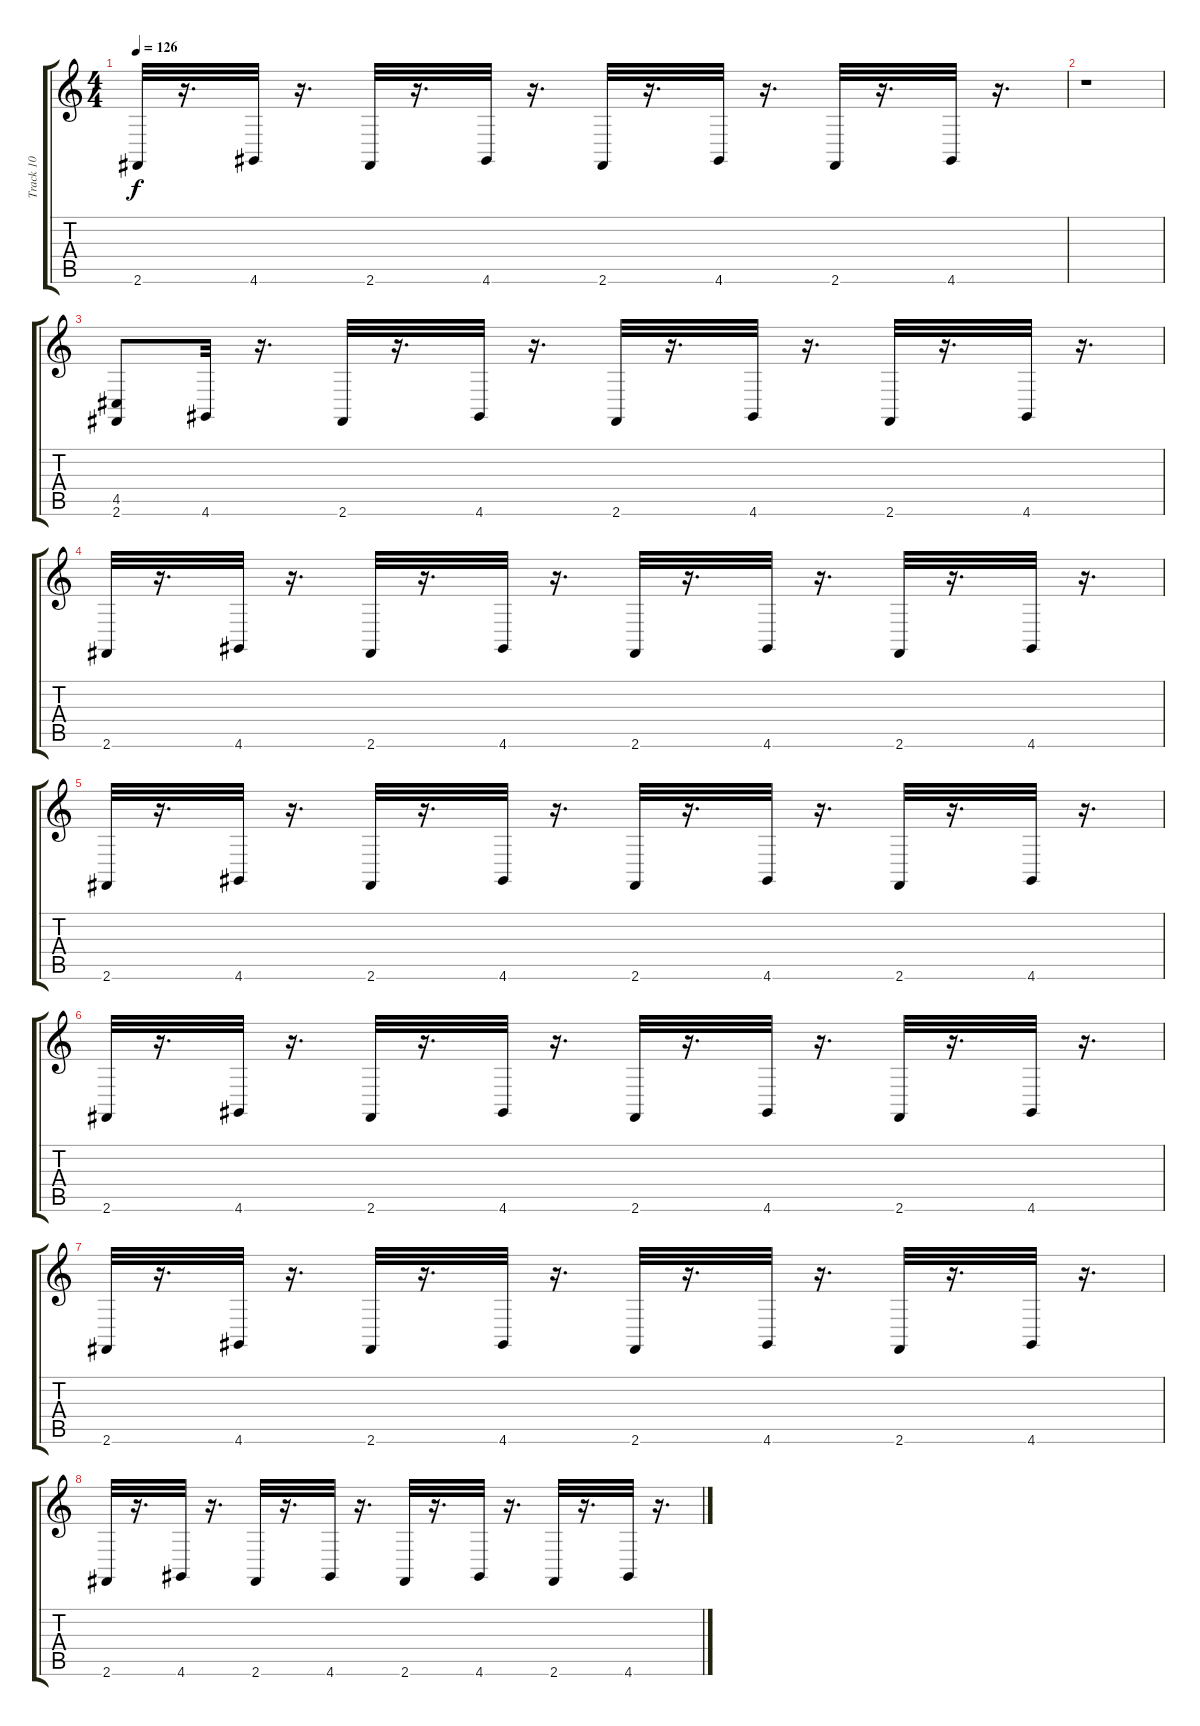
\track ("Track 10" "Track 10") {instrument brightacousticpiano}
\staff {score tabs}
\tuning (E4 B3 G3 D3 A2 E2) {hide}
\ts (4 4)
\tempo 126
\clef g2
\ks c
2.6.32{dy f} r.16{d} 4.6.32 r.16{d} 2.6.32 r.16{d} 4.6.32 r.16{d} 2.6.32 r.16{d} 4.6.32 r.16{d} 2.6.32 r.16{d} 4.6.32 r.16{d} |
r.1 |
(4.5 2.6).8 4.6.32 r.16{d} 2.6.32 r.16{d} 4.6.32 r.16{d} 2.6.32 r.16{d} 4.6.32 r.16{d} 2.6.32 r.16{d} 4.6.32 r.16{d} |
2.6.32 r.16{d} 4.6.32 r.16{d} 2.6.32 r.16{d} 4.6.32 r.16{d} 2.6.32 r.16{d} 4.6.32 r.16{d} 2.6.32 r.16{d} 4.6.32 r.16{d} |
2.6.32 r.16{d} 4.6.32 r.16{d} 2.6.32 r.16{d} 4.6.32 r.16{d} 2.6.32 r.16{d} 4.6.32 r.16{d} 2.6.32 r.16{d} 4.6.32 r.16{d} |
2.6.32 r.16{d} 4.6.32 r.16{d} 2.6.32 r.16{d} 4.6.32 r.16{d} 2.6.32 r.16{d} 4.6.32 r.16{d} 2.6.32 r.16{d} 4.6.32 r.16{d} |
2.6.32 r.16{d} 4.6.32 r.16{d} 2.6.32 r.16{d} 4.6.32 r.16{d} 2.6.32 r.16{d} 4.6.32 r.16{d} 2.6.32 r.16{d} 4.6.32 r.16{d} |
2.6.32 r.16{d} 4.6.32 r.16{d} 2.6.32 r.16{d} 4.6.32 r.16{d} 2.6.32 r.16{d} 4.6.32 r.16{d} 2.6.32 r.16{d} 4.6.32 r.16{d}
